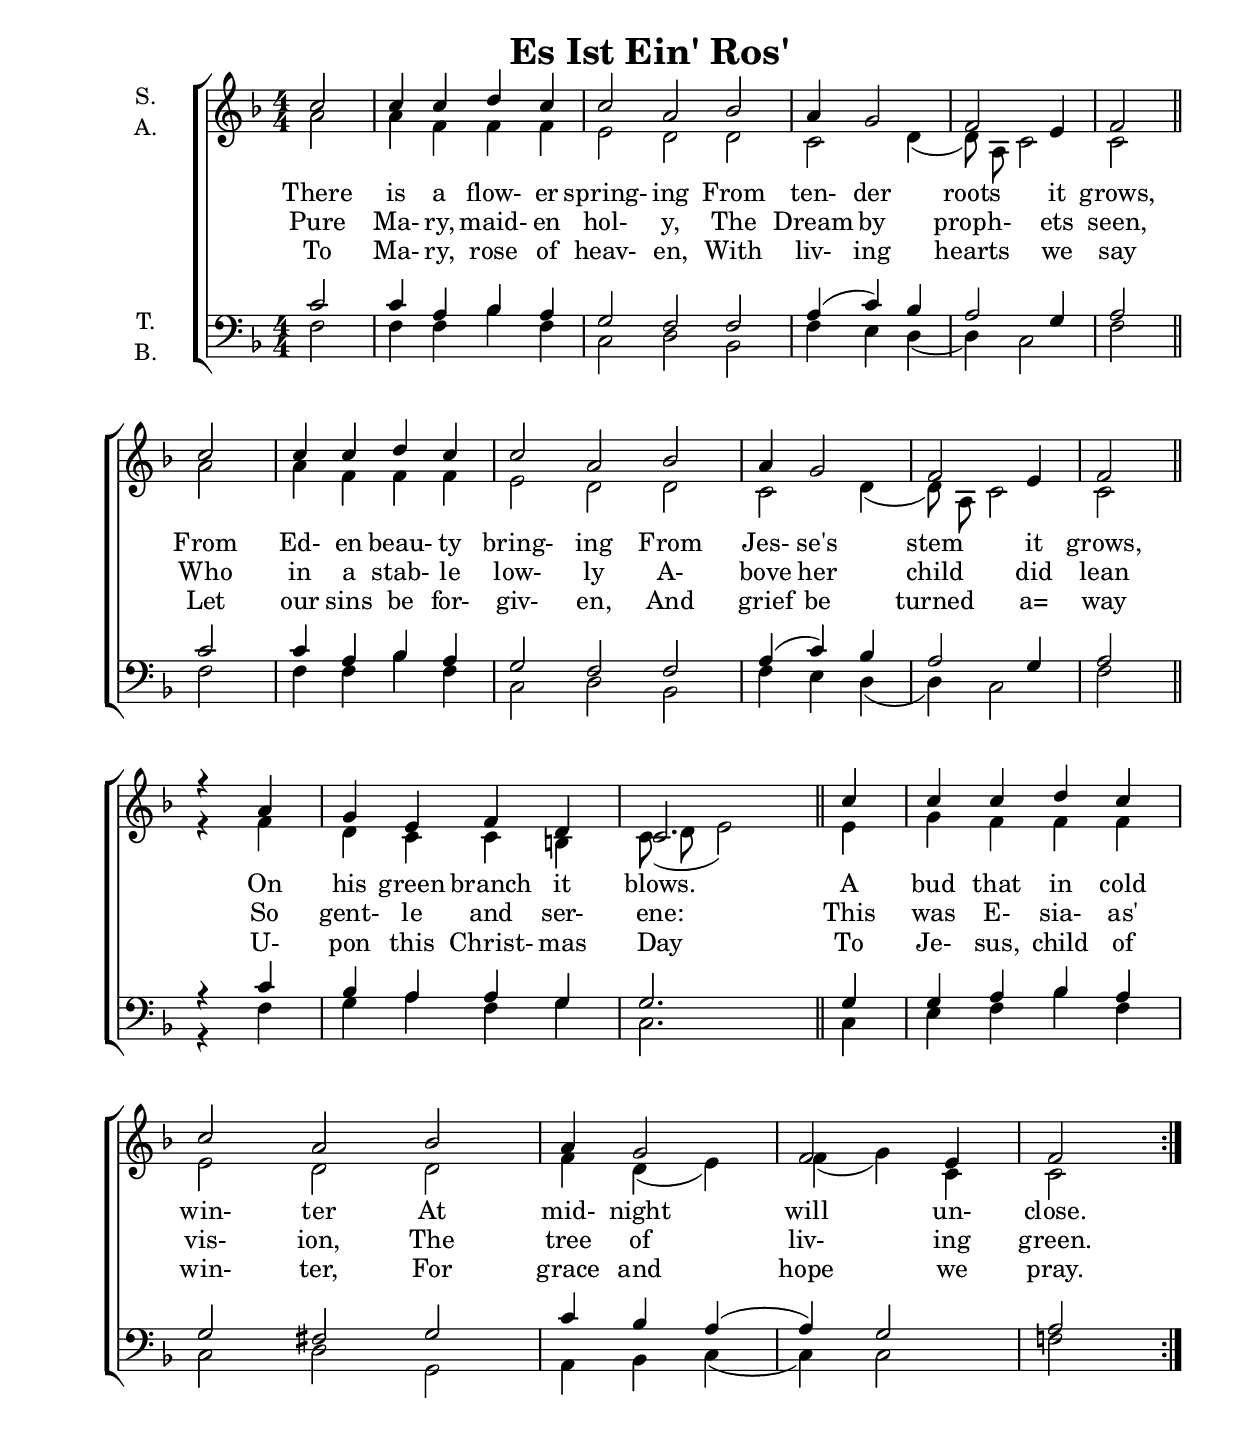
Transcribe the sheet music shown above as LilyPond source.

% Original from John Lemcke

\version "2.12.1"

\include "english.ly"

\header {
title = "Es Ist Ein' Ros'"
% Remove default LilyPond tagline
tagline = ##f
}

\paper {
#(set-paper-size "a4")
ragged-last-bottom = ##t
line-width = 180\mm
left-margin = 20\mm
%  bottom-margin = 10\mm
% top-margin = 10\mm
}

global = {
\key f \major
\numericTimeSignature
\time 4/4
\partial 2
}

soprano = \relative c'' {
\global
% Music follows here.
\cadenzaOn
c2 \bar"|" c4 c d c \bar"|" c2 a bf \bar"|"
a4 g2 \bar"|" f e4 \bar"|" f2 \bar"||" \break
c'2 \bar"|" c4 c d c \bar"|" c2 a bf \bar"|"
a4 g2 \bar"|" f e4 \bar"|" f2 \bar"||" \break
r4 a \bar "|" g e f d \bar"|" c2. \bar"||" c'4 \bar"|"
c c d c \bar "|" \break c2 a bf \bar "|"
a4 g2 \bar "|" f e4 \bar "|" f2 \bar ":|."
\cadenzaOff
}

alto = \relative c'' {
\global
% Music follows here.
\cadenzaOn
a2 a4 f f f e2 d d c d4 (d8) a c2 c
a'2 a4 f f f e2 d d c d4 (d8) a c2 c
r4 f d c c b c8 (d e2) e4 g f f f e2 d d f4 d (e) f (g) c, c2
\cadenzaOff
}

tenor = \relative c' {
\global
% Music follows here.
\cadenzaOn
c2 c4 a bf a g2 f f a4 (c) bf a2 g4 a2
c2 c4 a bf a g2 f f a4 (c) bf a2 g4 a2
r4 c bf a a g g2. g4 g a bf a g2 fs g c4 bf a (a) g2 a
\cadenzaOff
}

bass = \relative c {
\global
% Music follows here.
\cadenzaOn
f2 f4 f bf f c2 d bf f'4 e d (d) c2 f
f2 f4 f bf f c2 d bf f'4 e d (d) c2 f
r4 f g a f g c,2. c4 e f bf f c2 d g, a4 bf c (c) c2 f
\cadenzaOff
}

verseOneGerman = \lyricmode {
\set stanza = "1."
% Lyrics follow here.
Es ist ein' Ros' ent -- sprung -- en
Aus ein -- er Wur -- zel zart,
Als uns die Al -- ten sung -- en:
Aus Jes -- se kam die Art;
Und hat ein Blüm -- lein bracht,
Mit -- ten im kal -- ten Wint -- er,
Wohl zu der hal -- ben Nacht.
}

verseTwoGerman = \lyricmode {
\set stanza = "2."
% Lyrics follow here.
Das Rös -- lein das ich mei -- ne,
Da -- von Es -- ai -- as sagt,
Hat uns geb -- racht all -- ei -- ne
Mar -- ie die rei -- ne Magd.
Aus Got -- tes ew' -- gem Rat
Hat sie ein Kind ge -- bo -- ren,
Wohl zu der hal -- ben Nacht.
}

verseOneEnglish = \lyricmode {
There is a flow- er spring- ing
From ten- der roots it grows,
From Ed- en beau- ty bring- ing
From Jes- se's stem it grows,
On his green branch it blows.
  A bud that in cold win- ter
  At mid- night will un- close.
}

verseTwoEnglish = \lyricmode {
  Pure Ma- ry, maid- en hol- y,
  The Dream by proph- ets seen,
  Who in a stab- le low- ly
  A- bove her child did lean
  So gent- le and ser- ene:
  This was E- sia- as' vis- ion,
  The tree of liv- ing green.
}

verseThreeEnglish = \lyricmode {
  To Ma- ry, rose of heav- en,
  With liv- ing hearts we say
  Let our sins be for- giv- en,
  And grief be turned a= way
  U- pon this Christ- mas Day
  To Je- sus, child of win- ter,
  For grace and hope we pray.
}

\score {
  \new ChoirStaff <<
    \new Staff \with {
      midiInstrument = "piano"
      instrumentName = \markup \center-column { "S." "A." }
    } <<
      \new Voice = "soprano" { \voiceOne \soprano }
      \new Voice = "alto" { \voiceTwo \alto }
    >>
%    \new Lyrics \lyricsto "soprano" \verseOneGerman
%    \new Lyrics \lyricsto "soprano" \verseTwoGerman
    \new Lyrics \lyricsto "soprano" \verseOneEnglish
    \new Lyrics \lyricsto "soprano" \verseTwoEnglish
    \new Lyrics \lyricsto "soprano" \verseThreeEnglish
    \new Staff \with {
      midiInstrument = "piano"
      instrumentName = \markup \center-column { "T." "B." }
    } <<
      \clef bass
      \new Voice = "tenor" { \voiceOne \tenor }
      \new Voice = "bass" { \voiceTwo \bass }
    >>
  >>
  \layout {
    \context {
      \Score
      \remove "Bar_number_engraver"
    }
  }
  \midi {
    \context {
      \Score
      tempoWholesPerMinute = #(ly:make-moment 100 4)
    }
  }
}
